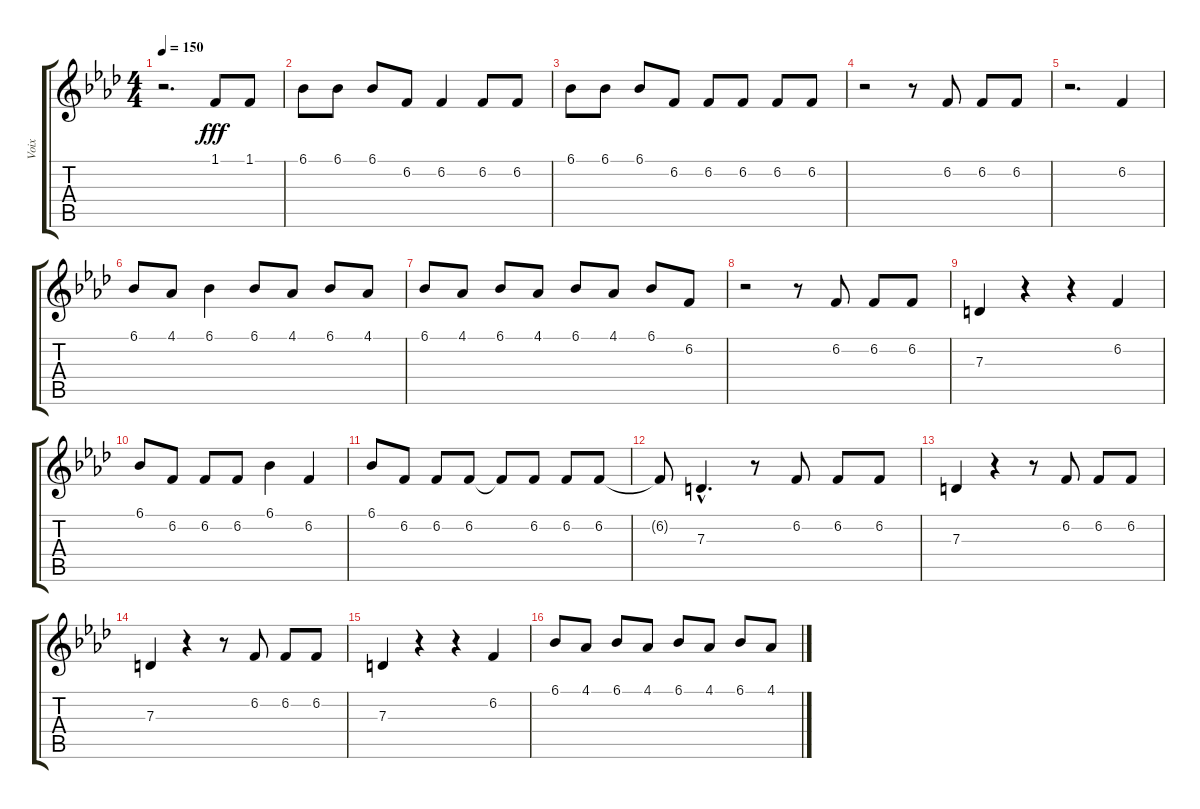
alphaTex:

\track ("Voix" "Voix") {instrument sopranosax}
\staff {score tabs}
\tuning (E4 B3 G3 D3 A2 E2) {hide}
\ts (4 4)
\tempo 150
\clef g2
\ks ab
r.2{d dy fff} 1.1.8 1.1.8 |
6.1.8 6.1.8 6.1.8 6.2.8 6.2.4 6.2.8 6.2.8 |
6.1.8 6.1.8 6.1.8 6.2.8 6.2.8 6.2.8 6.2.8 6.2.8 |
r.2 r.8 6.2.8 6.2.8 6.2.8 |
r.2{d} 6.2.4 |
6.1.8 4.1.8 6.1.4 6.1.8 4.1.8 6.1.8 4.1.8 |
6.1.8 4.1.8 6.1.8 4.1.8 6.1.8 4.1.8 6.1.8 6.2.8 |
r.2 r.8 6.2.8 6.2.8 6.2.8 |
7.3.4 r.4 r.4 6.2.4 |
6.1.8 6.2.8 6.2.8 6.2.8 6.1.4 6.2.4 |
6.1.8 6.2.8 6.2.8 6.2.8 6.2{t}.8 6.2.8 6.2.8 6.2.8 |
6.2{t}.8 7.3{hac}.4{d} r.8 6.2.8 6.2.8 6.2.8 |
7.3.4 r.4 r.8 6.2.8 6.2.8 6.2.8 |
7.3.4 r.4 r.8 6.2.8 6.2.8 6.2.8 |
7.3.4 r.4 r.4 6.2.4 |
6.1.8 4.1.8 6.1.8 4.1.8 6.1.8 4.1.8 6.1.8 4.1.8
